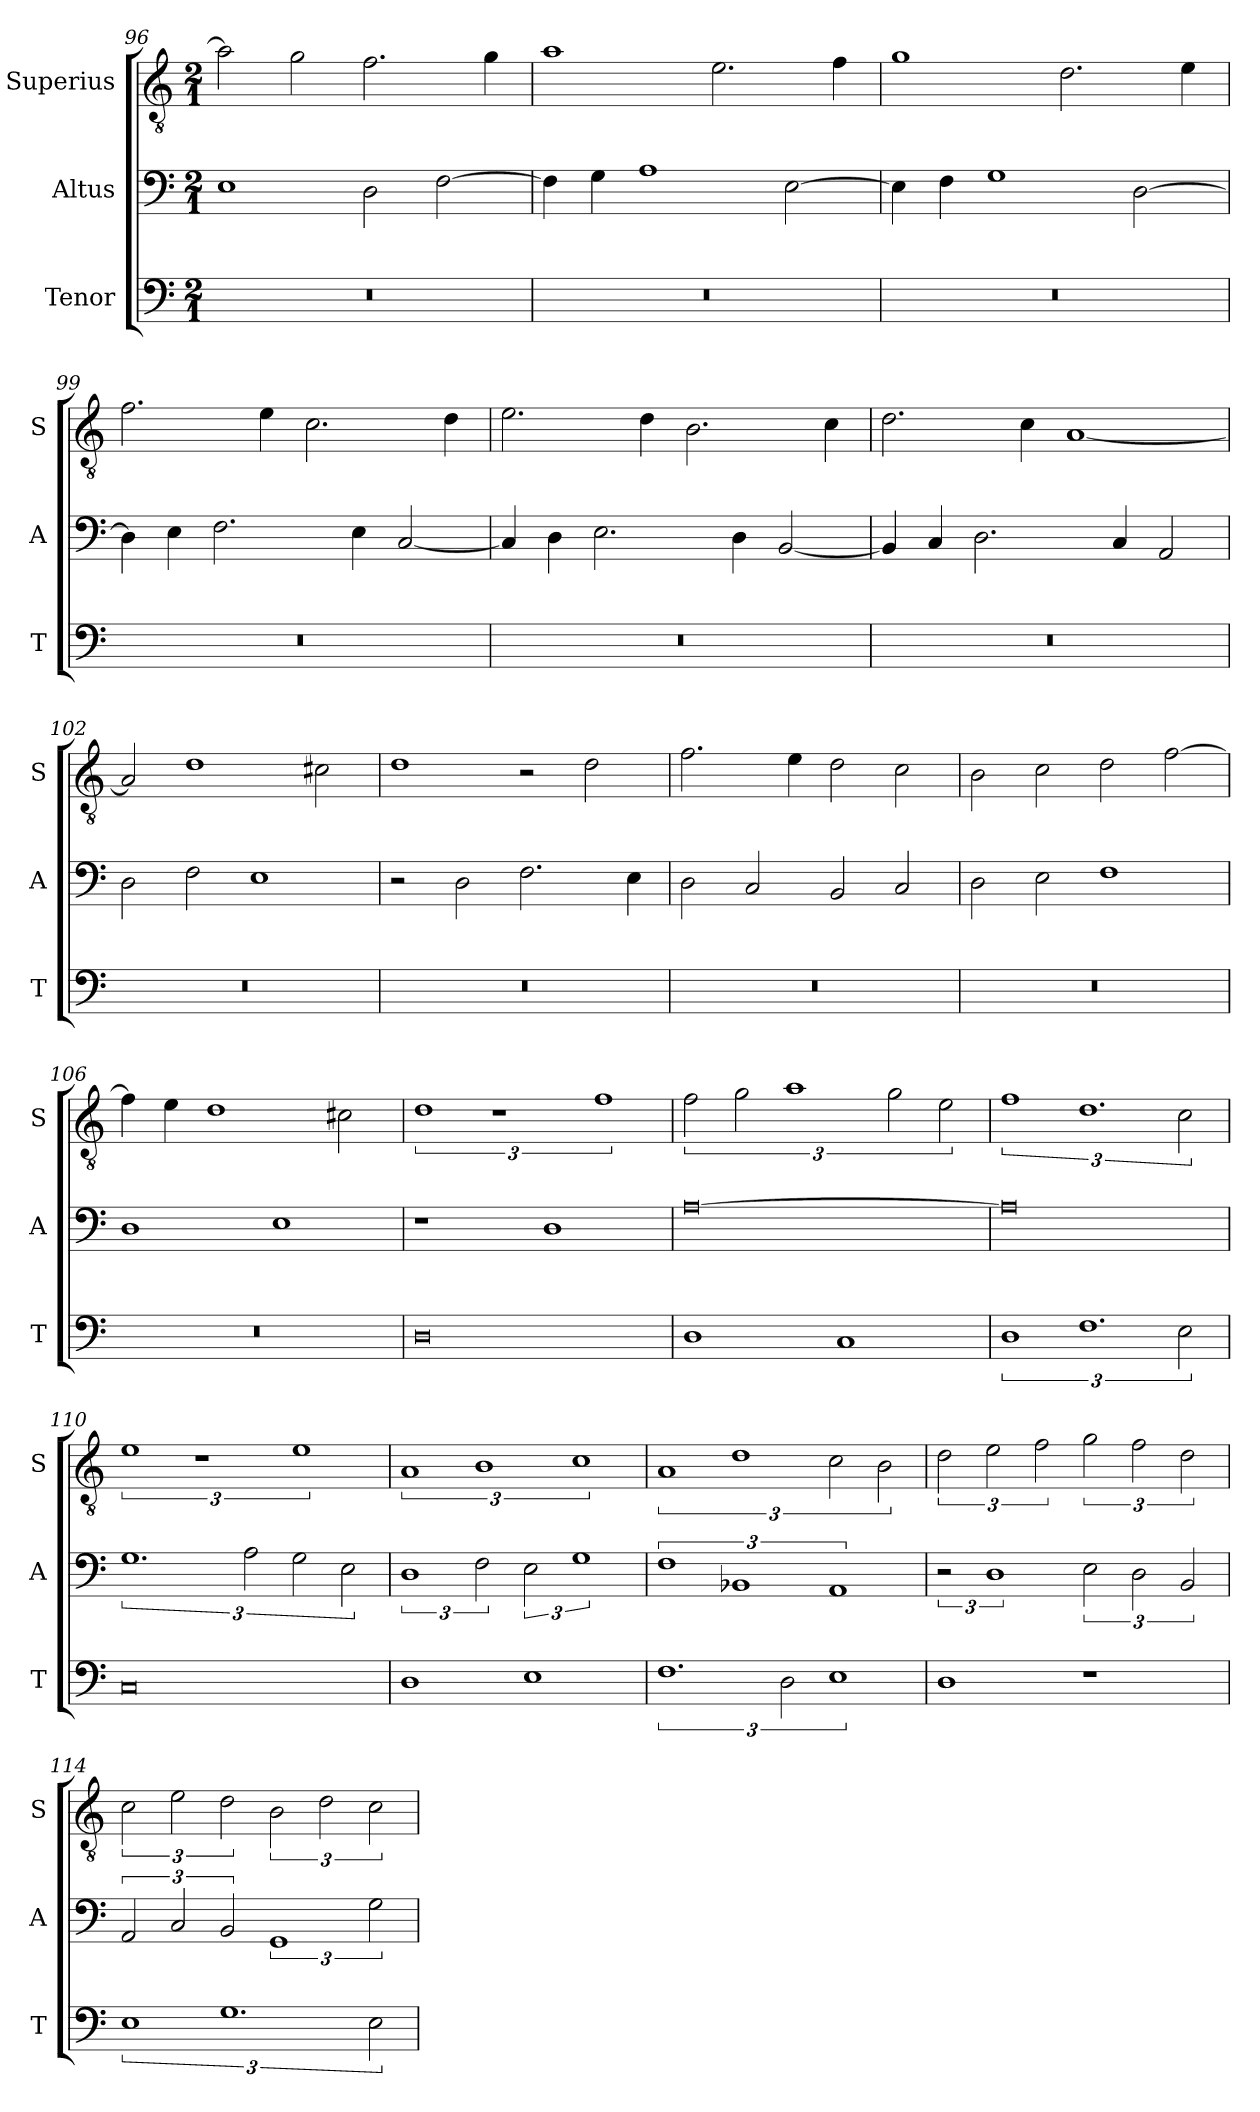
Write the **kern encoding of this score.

**kern	**kern	**kern
*part3	*part2	*part1
*staff3	*staff2	*staff1
*I"Tenor	*I"Altus	*I"Superius
*I'T	*I'A	*I'S
*clefF4	*clefF4	*clefGv2
*k[]	*k[]	*k[]
*M2/1	*M2/1	*M2/1
=96	=96	=96
0r	1E	2a\]
.	.	2g\
.	2D\	2.f\
.	[2F\	.
.	.	4g\
=97	=97	=97
0r	4F\]	1a
.	4G\	.
.	1A	.
.	.	2.e\
.	[2E\	.
.	.	4f\
=98	=98	=98
0r	4E\]	1g
.	4F\	.
.	1G	.
.	.	2.d\
.	[2D\	.
.	.	4e\
=99	=99	=99
0r	4D\]	2.f\
.	4E\	.
.	2.F\	.
.	.	4e\
.	.	2.c\
.	4E\	.
.	[2C/	.
.	.	4d\
=100	=100	=100
0r	4C/]	2.e\
.	4D\	.
.	2.E\	.
.	.	4d\
.	.	2.B\
.	4D\	.
.	[2BB/	.
.	.	4c\
=101	=101	=101
0r	4BB/]	2.d\
.	4C/	.
.	2.D\	.
.	.	4c\
.	.	[1A
.	4C/	.
.	2AA/	.
=102	=102	=102
0r	2D\	2A/]
.	2F\	1d
.	1E	.
.	.	2c#X\
=103	=103	=103
0r	2r	1d
.	2D\	.
.	2.F\	2r
.	.	2d\
.	4E\	.
=104	=104	=104
0r	2D\	2.f\
.	2C/	.
.	.	4e\
.	2BB/	2d\
.	2C/	2c\
=105	=105	=105
0r	2D\	2B\
.	2E\	2c\
.	1F	2d\
.	.	[2f\
=106	=106	=106
0r	1D	4f\]
.	.	4e\
.	.	1d
.	1E	.
.	.	2c#X\
=107	=107	=107
0D	1r	3%2d
.	.	3%2r
.	1D	.
.	.	3%2f
=108	=108	=108
1D	[0A	3f\
.	.	3g\
.	.	3%2a
1C	.	.
.	.	3g\
.	.	3e\
=109	=109	=109
3%2D	0A]	3%2f
3%2.F	.	3%2.d
3E\	.	3c\
=110	=110	=110
0C	3%2.G	3%2e
.	.	3%2r
.	3A\	.
.	3G\	3%2e
.	3E\	.
=111	=111	=111
1D	3%2D	3%2A
.	3F\	3%2B
1E	3E\	.
.	3%2G	3%2c
=112	=112	=112
3%2.F	3%2F	3%2A
.	3%2BB-X	3%2d
3D\	.	.
3%2E	3%2AA	3c\
.	.	3B\
=113	=113	=113
1D	3r	3d\
.	3%2D	3e\
.	.	3f\
1r	3E\	3g\
.	3D\	3f\
.	3BB/	3d\
=114	=114	=114
3%2E	3AA/	3c\
.	3C/	3e\
3%2.G	3BB/	3d\
.	3%2GG	3B\
.	.	3d\
3E\	3G\	3c\
=	=	=
*-	*-	*-
